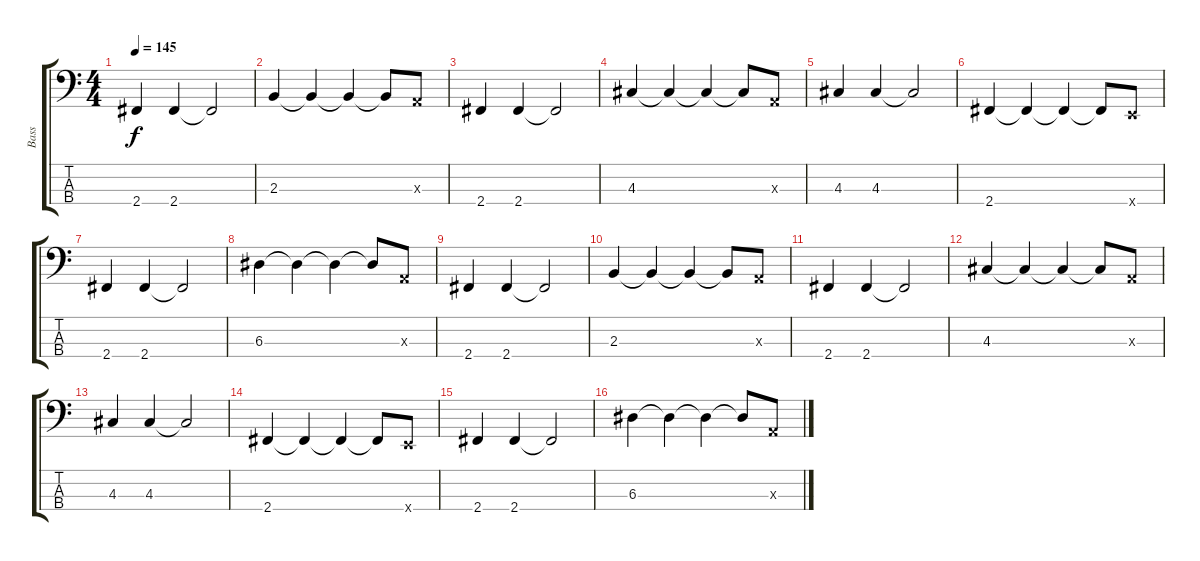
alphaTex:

\track ("Bass" "Bass") {instrument electricbassfinger}
\staff {score tabs}
\tuning (G2 D2 A1 E1) {hide}
\ts (4 4)
\tempo 145
\clef f4
\ks c
2.4.4{dy f} 2.4.4 2.4{t}.2 |
2.3.4 2.3{t}.4 2.3{t}.4 2.3{t}.8 0.3{x}.8 |
2.4.4 2.4.4 2.4{t}.2 |
4.3.4 4.3{t}.4 4.3{t}.4 4.3{t}.8 0.3{x}.8 |
4.3.4 4.3.4 4.3{t}.2 |
2.4.4 2.4{t}.4 2.4{t}.4 2.4{t}.8 0.4{x}.8 |
2.4.4 2.4.4 2.4{t}.2 |
6.3.4 6.3{t}.4 6.3{t}.4 6.3{t}.8 0.3{x}.8 |
2.4.4 2.4.4 2.4{t}.2 |
2.3.4 2.3{t}.4 2.3{t}.4 2.3{t}.8 0.3{x}.8 |
2.4.4 2.4.4 2.4{t}.2 |
4.3.4 4.3{t}.4 4.3{t}.4 4.3{t}.8 0.3{x}.8 |
4.3.4 4.3.4 4.3{t}.2 |
2.4.4 2.4{t}.4 2.4{t}.4 2.4{t}.8 0.4{x}.8 |
2.4.4 2.4.4 2.4{t}.2 |
6.3.4 6.3{t}.4 6.3{t}.4 6.3{t}.8 0.3{x}.8
